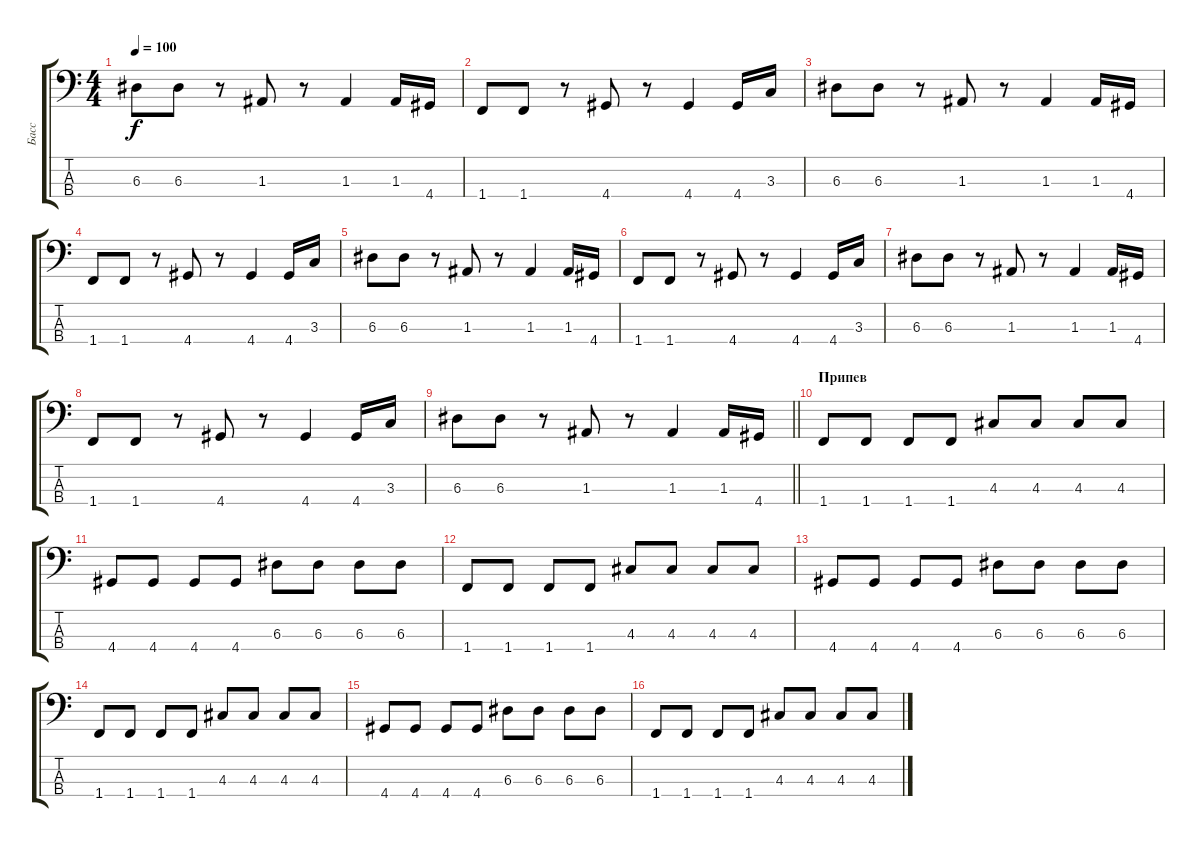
\track ("Басс" "Басс") {instrument electricbassfinger}
\staff {score tabs}
\tuning (G2 D2 A1 E1) {hide}
\ts (4 4)
\tempo 100
\clef f4
\ks c
6.3.8{dy f} 6.3.8 r.8 1.3.8 r.8 1.3.4 1.3.16 4.4.16 |
1.4.8 1.4.8 r.8 4.4.8 r.8 4.4.4 4.4.16 3.3.16 |
6.3.8 6.3.8 r.8 1.3.8 r.8 1.3.4 1.3.16 4.4.16 |
1.4.8 1.4.8 r.8 4.4.8 r.8 4.4.4 4.4.16 3.3.16 |
6.3.8 6.3.8 r.8 1.3.8 r.8 1.3.4 1.3.16 4.4.16 |
1.4.8 1.4.8 r.8 4.4.8 r.8 4.4.4 4.4.16 3.3.16 |
6.3.8 6.3.8 r.8 1.3.8 r.8 1.3.4 1.3.16 4.4.16 |
1.4.8 1.4.8 r.8 4.4.8 r.8 4.4.4 4.4.16 3.3.16 |
\barLineRight lightlight
6.3.8 6.3.8 r.8 1.3.8 r.8 1.3.4 1.3.16 4.4.16 |
\section ("" "Припев")
1.4.8 1.4.8 1.4.8 1.4.8 4.3.8 4.3.8 4.3.8 4.3.8 |
4.4.8 4.4.8 4.4.8 4.4.8 6.3.8 6.3.8 6.3.8 6.3.8 |
1.4.8 1.4.8 1.4.8 1.4.8 4.3.8 4.3.8 4.3.8 4.3.8 |
4.4.8 4.4.8 4.4.8 4.4.8 6.3.8 6.3.8 6.3.8 6.3.8 |
1.4.8 1.4.8 1.4.8 1.4.8 4.3.8 4.3.8 4.3.8 4.3.8 |
4.4.8 4.4.8 4.4.8 4.4.8 6.3.8 6.3.8 6.3.8 6.3.8 |
1.4.8 1.4.8 1.4.8 1.4.8 4.3.8 4.3.8 4.3.8 4.3.8
